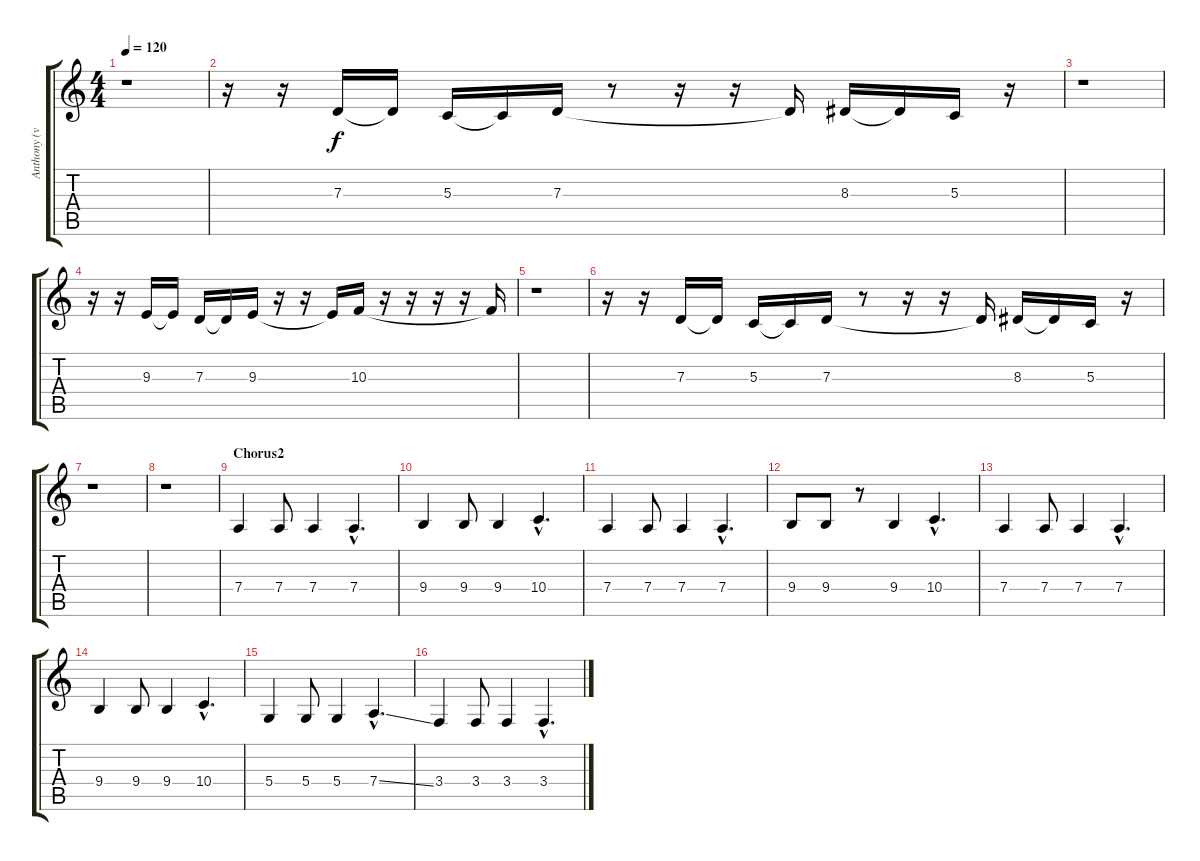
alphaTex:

\track ("Anthony (vocal)" "Anthony (v") {instrument lead6voice}
\staff {score tabs}
\tuning (E4 B3 G3 D3 A2 E2) {hide}
\ts (4 4)
\tempo 120
\clef g2
\ks c
r.1{dy f} |
r.16 r.16 7.3.16 7.3{t}.16 5.3.16 5.3{t}.16 7.3.16 r.8 r.16 r.16 7.3{t}.16 8.3.16 8.3{t}.16 5.3.16 r.16 |
r.1 |
r.16 r.16 9.3.16 9.3{t}.16 7.3.16 7.3{t}.16 9.3.16 r.16 r.16 9.3{t}.16 10.3.16 r.16 r.16 r.16 r.16 10.3{t}.16 |
r.1 |
r.16 r.16 7.3.16 7.3{t}.16 5.3.16 5.3{t}.16 7.3.16 r.8 r.16 r.16 7.3{t}.16 8.3.16 8.3{t}.16 5.3.16 r.16 |
r.1 |
r.1 |
\section ("" "Chorus2")
7.4.4 7.4.8 7.4.4 7.4{hac}.4{d} |
9.4.4 9.4.8 9.4.4 10.4{hac}.4{d} |
7.4.4 7.4.8 7.4.4 7.4{hac}.4{d} |
9.4.8 9.4.8 r.8 9.4.4 10.4{hac}.4{d} |
7.4.4 7.4.8 7.4.4 7.4{hac}.4{d} |
9.4.4 9.4.8 9.4.4 10.4{hac}.4{d} |
5.4.4 5.4.8 5.4.4 7.4{ss hac}.4{d} |
3.4.4 3.4.8 3.4.4 3.4{hac}.4{d}
